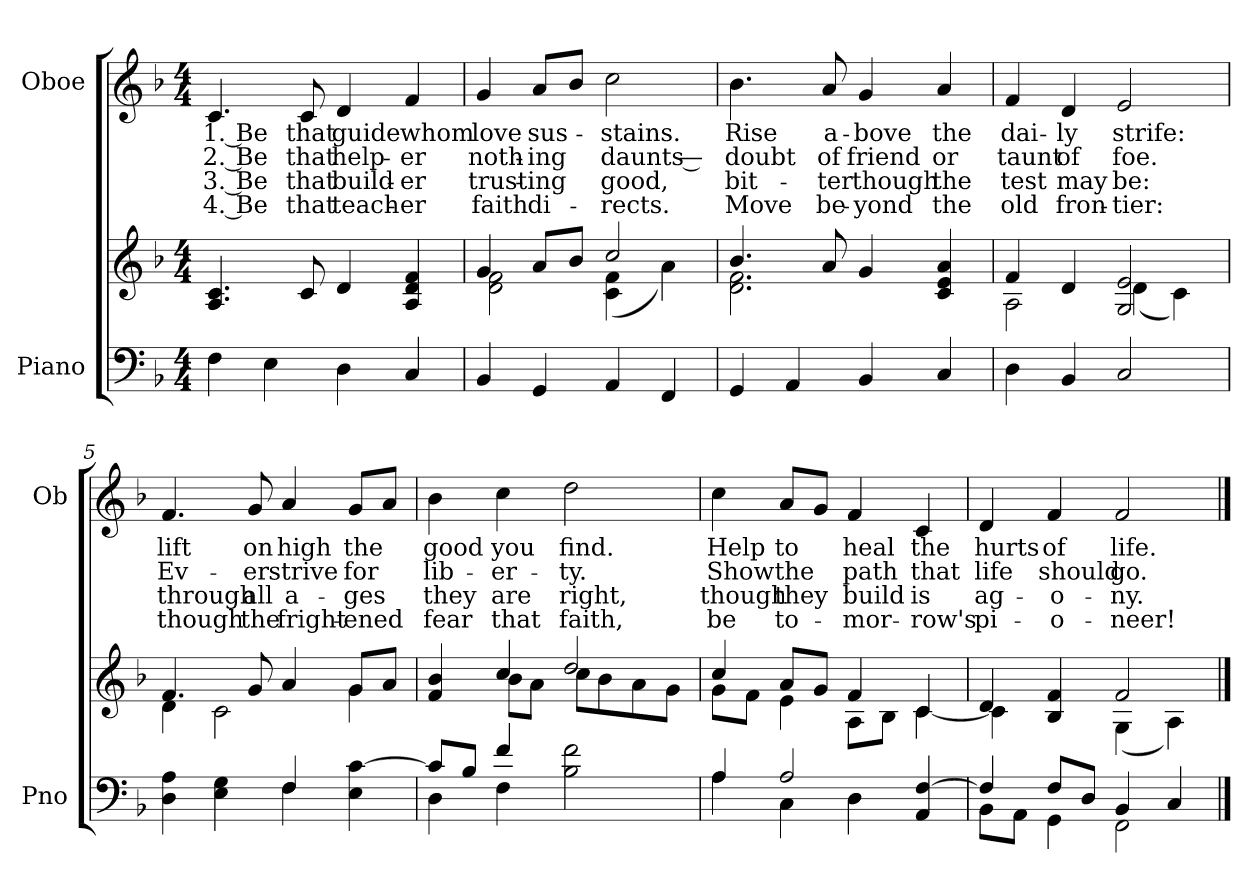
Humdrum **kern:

**kern	**kern	**kern	**text	**text	**text	**text
*part2	*part2	*part1	*part1	*part1	*part1	*part1
*staff3	*staff2	*staff1	*staff1	*staff1	*staff1	*staff1
*I"Piano	*	*I"Oboe	*	*	*	*
*I'Pno	*	*I'Ob	*	*	*	*
*clefF4	*clefG2	*clefG2	*	*	*	*
*k[b-]	*k[b-]	*k[b-]	*	*	*	*
*M4/4	*M4/4	*M4/4	*	*	*	*
*MM104	*MM104	*MM104	*	*	*	*
=1	=1	=1	=1	=1	=1	=1
!	!	!	!LO:LY:b	!LO:LY:b	!LO:LY:b	!LO:LY:b
4F\	4.A/ 4.c/	4.c/	1. Be	2. Be	3. Be	4. Be
4E\	.	.	.	.	.	.
!	!	!	!LO:LY:b	!LO:LY:b	!LO:LY:b	!LO:LY:b
.	8c/	8c/	that	that	that	that
!	!	!	!LO:LY:b	!LO:LY:b	!LO:LY:b	!LO:LY:b
4D\	4d/	4d/	guide	help-	build-	teach-
!	!	!	!LO:LY:b	!LO:LY:b	!LO:LY:b	!LO:LY:b
4C/	4A/ 4d/ 4f/	4f/	whom	-er	-er	-er
=2	=2	=2	=2	=2	=2	=2
*	*^	*	*	*	*	*
!	!	!	!	!LO:LY:b	!LO:LY:b	!LO:LY:b	!LO:LY:b
4BB-/	4g/	2d\ 2f\	4g/	love	noth-	trust-	faith
!	!	!	!	!LO:LY:b	!LO:LY:b	!LO:LY:b	!LO:LY:b
4GG/	8a/L	.	8a/L	sus-	-ing	-ing	di-
.	8b-/J	.	8b-/J	.	.	.	.
!	!	!	!	!LO:LY:b	!LO:LY:b	!LO:LY:b	!LO:LY:b
4AA/	2cc/	(<4c\ 4f\	2cc\	-stains.	daunts —	good,	-rects.
4FF/	.	4a\)	.	.	.	.	.
=3	=3	=3	=3	=3	=3	=3	=3
!	!	!	!	!LO:LY:b	!LO:LY:b	!LO:LY:b	!LO:LY:b
4GG/	4.b-/	2.d\ 2.f\	4.b-\	Rise	doubt	bit-	Move
4AA/	.	.	.	.	.	.	.
!	!	!	!	!LO:LY:b	!LO:LY:b	!LO:LY:b	!LO:LY:b
.	8a/	.	8a/	a-	of	-ter	be-
!	!	!	!	!LO:LY:b	!LO:LY:b	!LO:LY:b	!LO:LY:b
4BB-/	4g/	.	4g/	-bove	friend	though	-yond
!	!	!	!	!LO:LY:b	!LO:LY:b	!LO:LY:b	!LO:LY:b
4C/	4c/ 4e/ 4a/	4ryy	4a/	the	or	the	the
!!LO:LB:g=z
=4	=4	=4	=4	=4	=4	=4	=4
!	!	!	!	!LO:LY:b	!LO:LY:b	!LO:LY:b	!LO:LY:b
4D\	4f/	2A\	4f/	dai-	taunt	test	old
!	!	!	!	!LO:LY:b	!LO:LY:b	!LO:LY:b	!LO:LY:b
4BB-/	4d/	.	4d/	-ly	of	may	fron-
!	!	!	!	!LO:LY:b	!LO:LY:b	!LO:LY:b	!LO:LY:b
2C/	2G/ 2e/	(<4d\	2e/	strife:	foe.	be:	-tier:
.	.	4c\)	.	.	.	.	.
=5	=5	=5	=5	=5	=5	=5	=5
*^	*	*	*	*	*	*	*
!	!	!	!	!	!LO:LY:b	!LO:LY:b	!LO:LY:b	!LO:LY:b
4D\ 4A\	2ryy	4.f/	4d\	4.f/	lift	Ev-	through	though
4E\ 4G\	.	.	2c\	.	.	.	.	.
!	!	!	!	!	!LO:LY:b	!LO:LY:b	!LO:LY:b	!LO:LY:b
.	.	8g/	.	8g/	on	-er	all	the
!	!	!	!	!	!LO:LY:b	!LO:LY:b	!LO:LY:b	!LO:LY:b
4F\	4F/	4a/	.	4a/	high	strive	a-	fright-
!	!	!	!	!	!LO:LY:b	!LO:LY:b	!LO:LY:b	!LO:LY:b
4E\ [>4c\	4ryy	8g/L	4g\	8g/L	the	for	-ges	-ened
.	.	8a/J	.	8a/J	.	.	.	.
=6	=6	=6	=6	=6	=6	=6	=6	=6
!	!	!	!	!	!LO:LY:b	!LO:LY:b	!LO:LY:b	!LO:LY:b
8c/L]	4D\	4f/ 4b-/	4ryy	4b-\	good	lib-	they	fear
8B-/J	.	.	.	.	.	.	.	.
!	!	!	!	!	!LO:LY:b	!LO:LY:b	!LO:LY:b	!LO:LY:b
4f/	4F\	4cc/	8b-\L	4cc\	you	-er-	are	that
.	.	.	8a\J	.	.	.	.	.
!	!	!	!	!	!LO:LY:b	!LO:LY:b	!LO:LY:b	!LO:LY:b
2B-\ 2f\	2ryy	2dd/	8cc\L	2dd\	find.	-ty.	right,	faith,
.	.	.	8b-\	.	.	.	.	.
.	.	.	8a\	.	.	.	.	.
.	.	.	8g\J	.	.	.	.	.
!!LO:PB:g=z
=7	=7	=7	=7	=7	=7	=7	=7	=7
!	!	!	!	!	!LO:LY:b	!LO:LY:b	!LO:LY:b	!LO:LY:b
4A/	4A\	4cc/	8g\L	4cc\	Help	Show	though	be
.	.	.	8f\J	.	.	.	.	.
!	!	!	!	!	!LO:LY:b	!LO:LY:b	!LO:LY:b	!LO:LY:b
2A/	4C\	8a/L	4e\	8a/L	to	the	they	to-
.	.	8g/J	.	8g/J	.	.	.	.
!	!	!	!	!	!LO:LY:b	!LO:LY:b	!LO:LY:b	!LO:LY:b
.	4D\	4f/	8A\L	4f/	heal	path	build	-mor-
.	.	.	8B-\J	.	.	.	.	.
!	!	!	!	!	!LO:LY:b	!LO:LY:b	!LO:LY:b	!LO:LY:b
4AA/ [>4F/	4ryy	4c/	[4c\	4c/	the	that	is	-row's
=8	=8	=8	=8	=8	=8	=8	=8	=8
!	!	!	!	!	!LO:LY:b	!LO:LY:b	!LO:LY:b	!LO:LY:b
4F/]	8BB-\L	4d/	4c\]	4d/	hurts	life	ag-	pi-
.	8AA\J	.	.	.	.	.	.	.
!	!	!	!	!	!LO:LY:b	!LO:LY:b	!LO:LY:b	!LO:LY:b
8F/L	4GG\	4B-/ 4f/	4ryy	4f/	of	should	-o-	-o-
8D/J	.	.	.	.	.	.	.	.
!	!	!	!	!	!LO:LY:b	!LO:LY:b	!LO:LY:b	!LO:LY:b
4BB-/	2FF\	2f/	(<4G\	2f/	life.	go.	-ny.	-neer!
4C/	.	.	4A\)	.	.	.	.	.
*v	*v	*	*	*	*	*	*	*
*	*v	*v	*	*	*	*	*
==	==	==	==	==	==	==
*-	*-	*-	*-	*-	*-	*-
